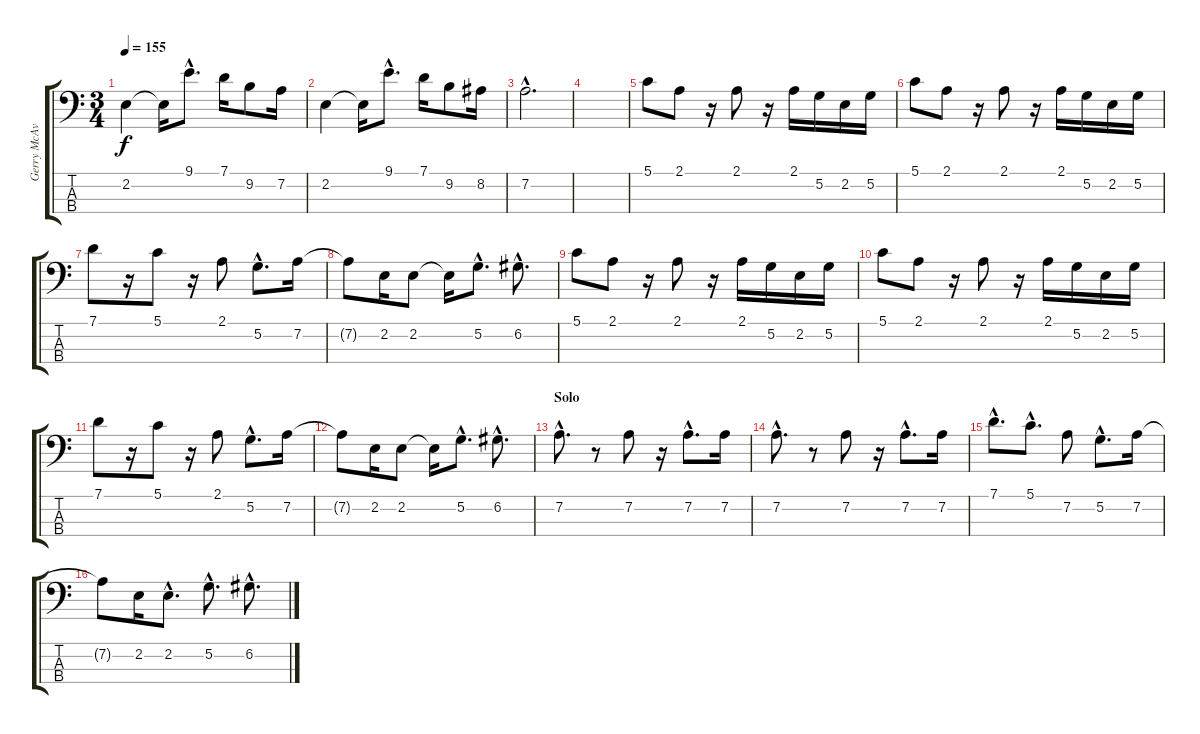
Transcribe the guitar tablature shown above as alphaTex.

\track ("Gerry McAvoy" "Gerry McAv") {instrument electricbasspick}
\staff {score tabs}
\tuning (G2 D2 A1 E1) {hide}
\ts (3 4)
\tempo 155
\clef f4
\ks c
2.2.4{dy f} 2.2{t}.16 9.1{hac}.8{d} 7.1.16 9.2.8 7.2.16 |
2.2.4 2.2{t}.16 9.1{hac}.8{d} 7.1.16 9.2.8 8.2.16 |
7.2{hac}.2{d} |
|
5.1.8 2.1.8 r.16 2.1.8 r.16 2.1.16 5.2.16 2.2.16 5.2.16 |
5.1.8 2.1.8 r.16 2.1.8 r.16 2.1.16 5.2.16 2.2.16 5.2.16 |
7.1.8 r.16 5.1.8 r.16 2.1.8 5.2{hac}.8{d} 7.2.16 |
7.2{t}.8 2.2.16 2.2.8 2.2{t}.16 5.2{hac}.8{d} 6.2{hac}.8{d} |
5.1.8 2.1.8 r.16 2.1.8 r.16 2.1.16 5.2.16 2.2.16 5.2.16 |
5.1.8 2.1.8 r.16 2.1.8 r.16 2.1.16 5.2.16 2.2.16 5.2.16 |
7.1.8 r.16 5.1.8 r.16 2.1.8 5.2{hac}.8{d} 7.2.16 |
7.2{t}.8 2.2.16 2.2.8 2.2{t}.16 5.2{hac}.8{d} 6.2{hac}.8{d} |
\section ("" "Solo")
7.2{hac}.8{d} r.8 7.2.8 r.16 7.2{hac}.8{d} 7.2.16 |
7.2{hac}.8{d} r.8 7.2.8 r.16 7.2{hac}.8{d} 7.2.16 |
7.1{hac}.8{d} 5.1{hac}.8{d} 7.2.8 5.2{hac}.8{d} 7.2.16 |
7.2{t}.8 2.2.16 2.2{hac}.8{d} 5.2{hac}.8{d} 6.2{hac}.8{d}
